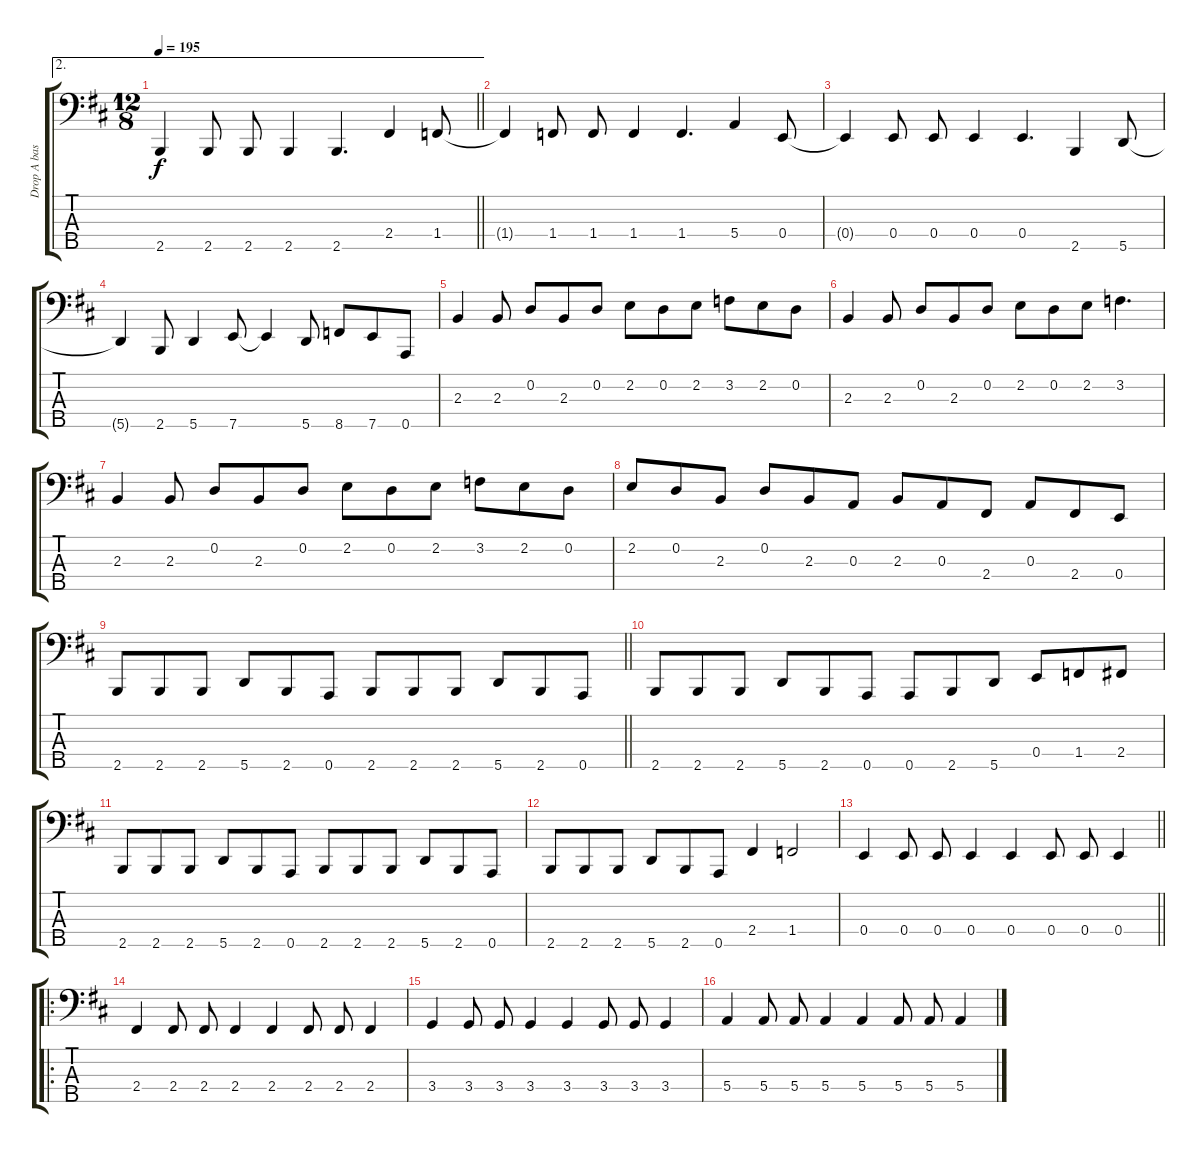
\track ("Drop A bass" "Drop A bas") {instrument electricbassfinger}
\staff {score tabs}
\tuning (G2 D2 A1 E1 A0) {hide}
\ae 2
\ts (12 8)
\tempo 195
\clef f4
\barLineRight lightlight
\ks d
2.5.4{dy f} 2.5.8 2.5.8 2.5.4 2.5.4{d} 2.4.4 1.4.8 |
1.4{t}.4 1.4.8 1.4.8 1.4.4 1.4.4{d} 5.4.4 0.4.8 |
0.4{t}.4 0.4.8 0.4.8 0.4.4 0.4.4{d} 2.5.4 5.5.8 |
5.5{t}.4 2.5.8 5.5.4 7.5.8 7.5{t}.4 5.5.8 8.5.8 7.5.8 0.5.8 |
2.3.4 2.3.8 0.2.8 2.3.8 0.2.8 2.2.8 0.2.8 2.2.8 3.2.8 2.2.8 0.2.8 |
2.3.4 2.3.8 0.2.8 2.3.8 0.2.8 2.2.8 0.2.8 2.2.8 3.2.4{d} |
2.3.4 2.3.8 0.2.8 2.3.8 0.2.8 2.2.8 0.2.8 2.2.8 3.2.8 2.2.8 0.2.8 |
2.2.8 0.2.8 2.3.8 0.2.8 2.3.8 0.3.8 2.3.8 0.3.8 2.4.8 0.3.8 2.4.8 0.4.8 |
\barLineRight lightlight
2.5.8 2.5.8 2.5.8 5.5.8 2.5.8 0.5.8 2.5.8 2.5.8 2.5.8 5.5.8 2.5.8 0.5.8 |
2.5.8 2.5.8 2.5.8 5.5.8 2.5.8 0.5.8 0.5.8 2.5.8 5.5.8 0.4.8 1.4.8 2.4.8 |
2.5.8 2.5.8 2.5.8 5.5.8 2.5.8 0.5.8 2.5.8 2.5.8 2.5.8 5.5.8 2.5.8 0.5.8 |
2.5.8 2.5.8 2.5.8 5.5.8 2.5.8 0.5.8 2.4.4 1.4.2 |
\barLineRight lightlight
0.4.4 0.4.8 0.4.8 0.4.4 0.4.4 0.4.8 0.4.8 0.4.4 |
\ro
2.4.4 2.4.8 2.4.8 2.4.4 2.4.4 2.4.8 2.4.8 2.4.4 |
3.4.4 3.4.8 3.4.8 3.4.4 3.4.4 3.4.8 3.4.8 3.4.4 |
5.4.4 5.4.8 5.4.8 5.4.4 5.4.4 5.4.8 5.4.8 5.4.4
